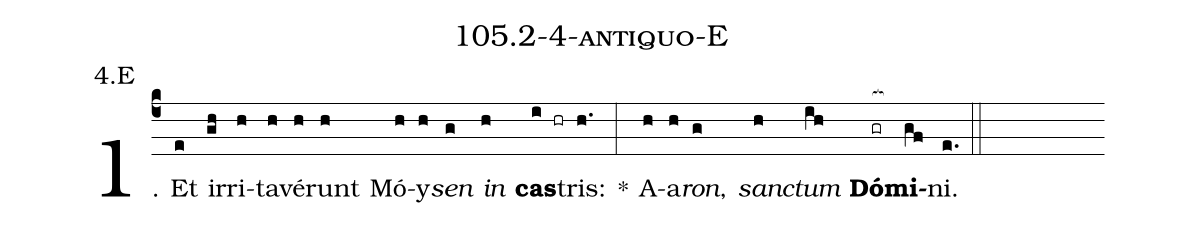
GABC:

name: 105.2-4-antiquo-E;
annotation: 4.E;
%%
(c4)1. Et(e) ir(gh)ri(h)ta(h)vé(h)runt(h) Mó(h)y(h)<i>sen</i>(g) <i>in</i>(h) <b>cas</b>(i hr)tris:(h.) *(:) A(h)a(h)<i>ron</i>,(g) <i>sanc</i>(h)<i>tum</i>(ih) <b>Dó</b>(gr[ocb:1{])<b>mi</b>(gf[ocb:0}])ni.(e.) (::)


%E(h) u(g) o(h) u(ih) a(gf) e.(e.) (::)
